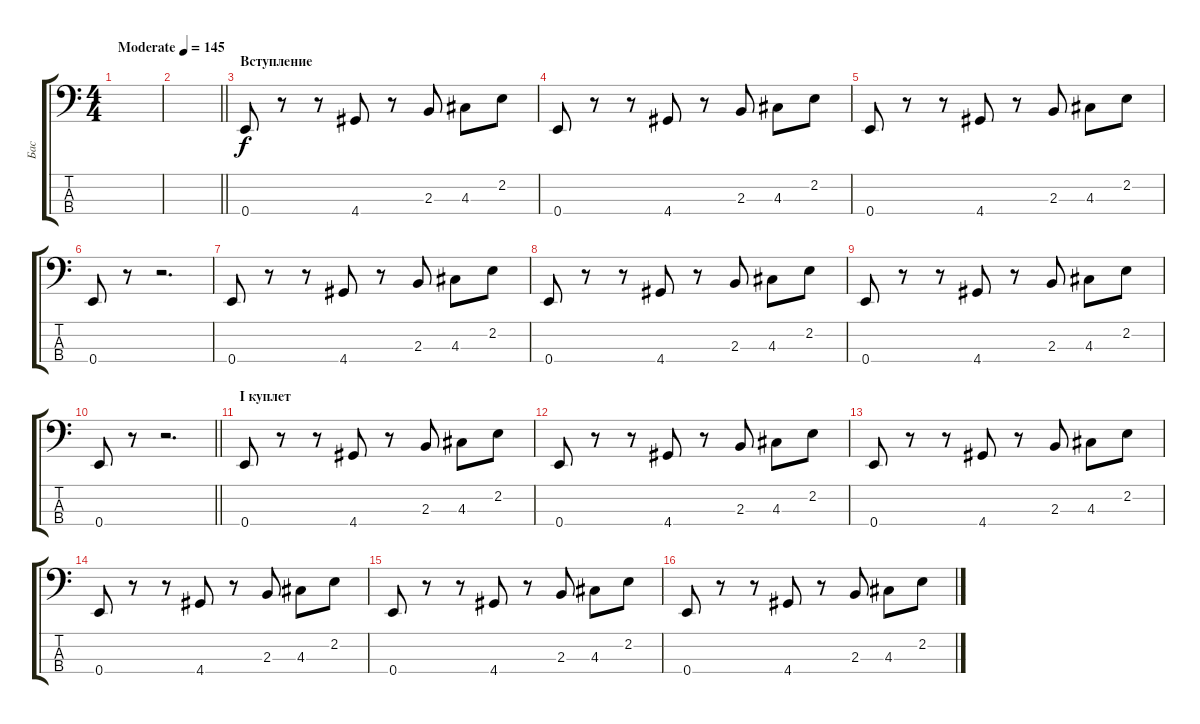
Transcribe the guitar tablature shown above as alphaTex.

\track ("Бас" "Бас") {instrument electricbassfinger}
\staff {score tabs}
\tuning (G2 D2 A1 E1) {hide}
\ts (4 4)
\tempo (145 "Moderate")
\clef f4
\ks c
|
\barLineRight lightlight
|
\section ("" "Вступление")
0.4.8 r.8 r.8 4.4.8 r.8 2.3.8 4.3.8 2.2.8 |
0.4.8 r.8 r.8 4.4.8 r.8 2.3.8 4.3.8 2.2.8 |
0.4.8 r.8 r.8 4.4.8 r.8 2.3.8 4.3.8 2.2.8 |
0.4.8 r.8 r.2{d} |
0.4.8 r.8 r.8 4.4.8 r.8 2.3.8 4.3.8 2.2.8 |
0.4.8 r.8 r.8 4.4.8 r.8 2.3.8 4.3.8 2.2.8 |
0.4.8 r.8 r.8 4.4.8 r.8 2.3.8 4.3.8 2.2.8 |
\barLineRight lightlight
0.4.8 r.8 r.2{d} |
\section ("" "I куплет")
0.4.8 r.8 r.8 4.4.8 r.8 2.3.8 4.3.8 2.2.8 |
0.4.8 r.8 r.8 4.4.8 r.8 2.3.8 4.3.8 2.2.8 |
0.4.8 r.8 r.8 4.4.8 r.8 2.3.8 4.3.8 2.2.8 |
0.4.8 r.8 r.8 4.4.8 r.8 2.3.8 4.3.8 2.2.8 |
0.4.8 r.8 r.8 4.4.8 r.8 2.3.8 4.3.8 2.2.8 |
0.4.8 r.8 r.8 4.4.8 r.8 2.3.8 4.3.8 2.2.8
